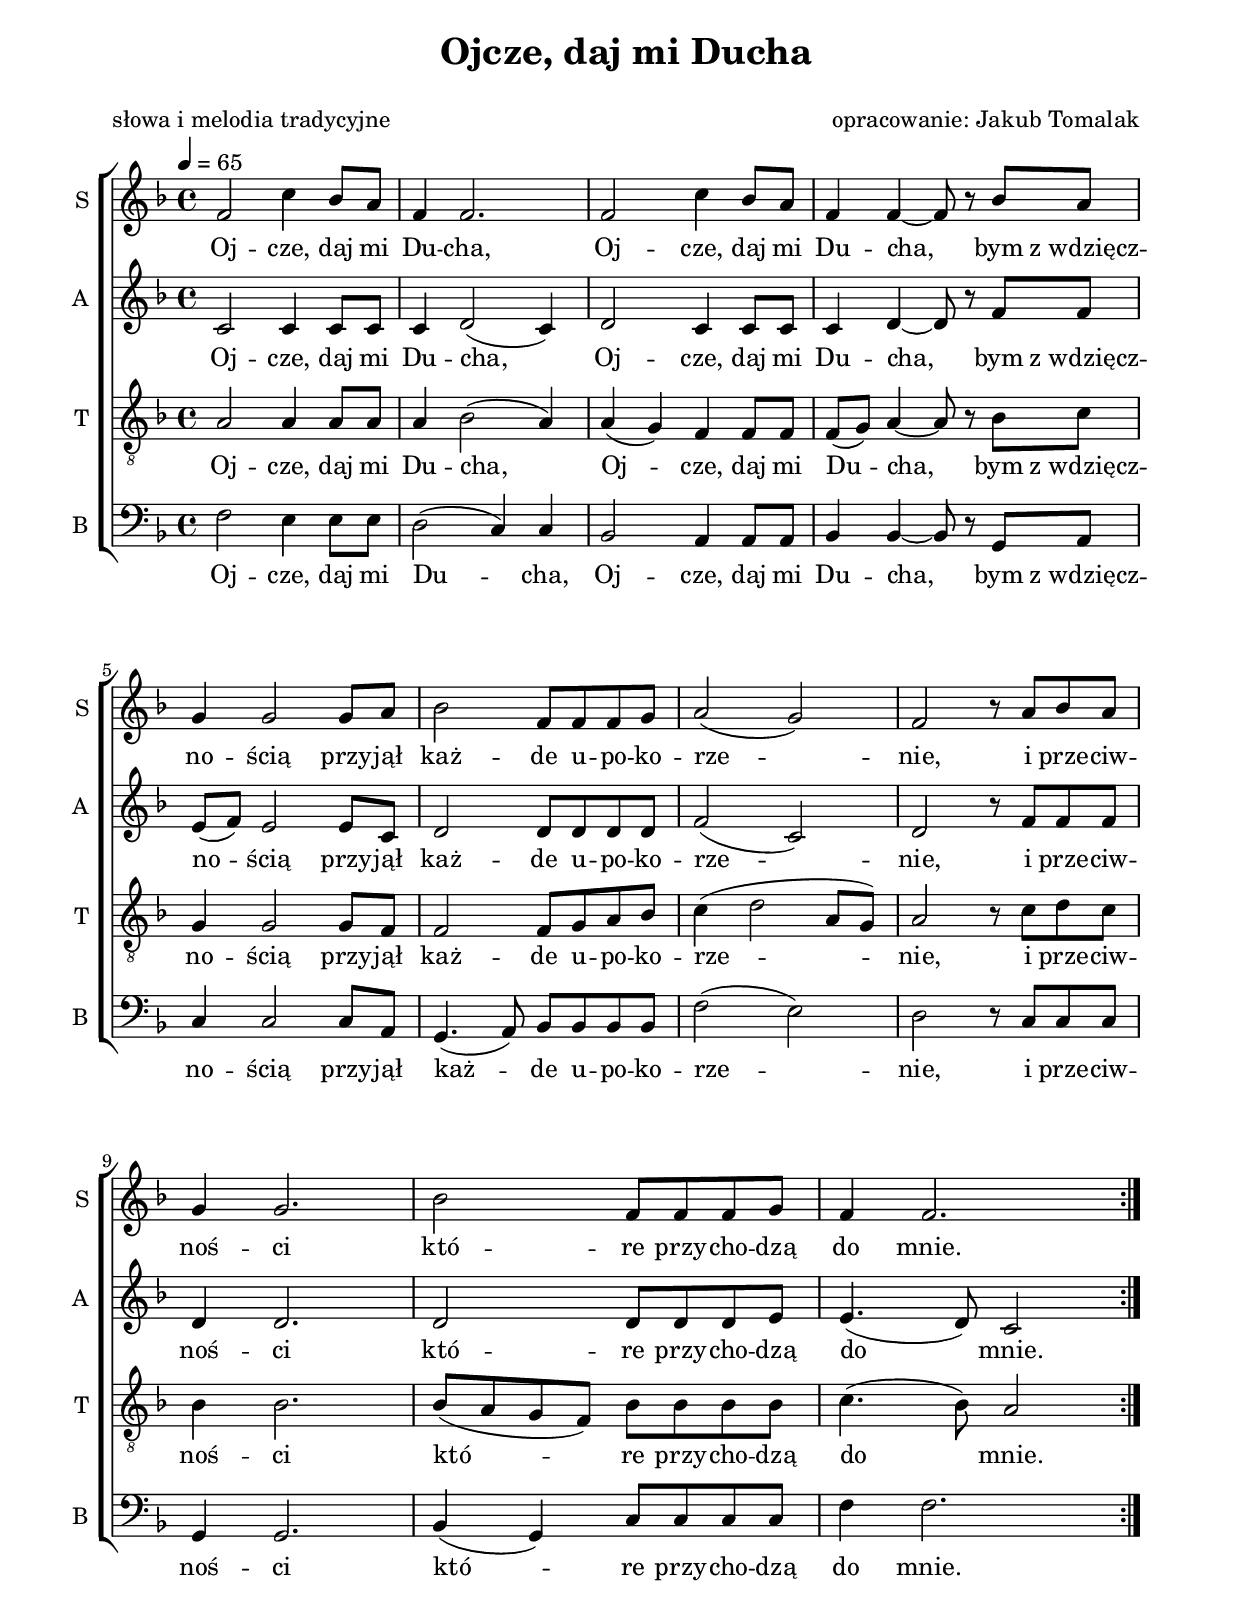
\version "2.17.3"
#(set-global-staff-size 20)

\header {
  title = \markup \column {
    "Ojcze, daj mi Ducha" " "
  }
  composer = "opracowanie: Jakub Tomalak"
  poet = "słowa i melodia tradycyjne"
}

\paper {
  system-count = 3
  left-margin = 19 \mm
  right-margin = 17 \mm
  ragged-last-bottom = ##f
  top-markup-spacing #'basic-distance = 6
  last-bottom-spacing #'basic-distance = 11
}
%--------------------------------MELODY--------------------------------
sopranomelody = \relative f' {
  \dynamicUp
  \key f \major
  \time 4/4
  \tempo 4=65
  f2 c'4 bes8 a
  f4 f2.
  f2 c'4 bes8 a
  f4 f4~ f8 r bes8 a
  g4 g2 g8 a
  bes2 f8 f f g
  a2( g)
  f2 r8 a bes a
  g4 g2.
  bes2 f8 f f g
  f4 f2.
  \bar ":|"
}
altomelody = \relative f' {
  \dynamicUp
  \key f \major
  \time 4/4
  \tempo 4=65
  c2 c4 c8 c
  c4 d2( c4)
  d2 c4 c8 c
  c4 d4~ d8 r f f
  e( f) e2 e8 c
  d2 d8 d d d
  f2( c)
  d2 r8 f8 f f
  d4 d2.
  d2 d8 d d e
  e4.( d8) c2
  \bar ":|"
}
tenormelody = \relative f {
  \dynamicUp
  \key f \major
  \time 4/4
  \tempo 4=65
  a2 a4 a8 a
  a4 bes2( a4)
  a4( g) f f8 f
  f( g) a4~ a8 r bes8 c
  g4 g2 g8 f
  f2 f8 g a bes
  c4( d2 a8 g)
  a2 r8 c d c
  bes4 bes2.
  bes8( a g f) bes bes bes bes
  c4.( bes8) a2
  \bar ":|"
}
bassmelody = \relative f {
  \dynamicUp
  \key f \major
  \time 4/4
  \tempo 4=65
  f2 e4 e8 e
  d2( c4) c
  bes2 a4 a8 a
  bes4 bes~ bes8 r8 g a
  c4 c2 c8 a8
  g4.( a8) bes8 bes bes bes
  f'2( e)
  d2 r8 c8 c c
  g4 g2.
  bes4( g) c8 c c c
  f4 f2.
  \bar ":|"
}
akordy = \chordmode {
}
%--------------------------------LYRICS--------------------------------
text = \lyricmode {
  Oj -- cze, daj mi Du -- cha,
  Oj -- cze, daj mi Du -- cha,
  bym z_wdzięcz -- no -- ścią
  przy -- jął każ -- de u -- po -- ko -- rze -- nie,
  i prze -- ciw -- noś -- ci
  któ -- re przy -- cho -- dzą do mnie.
}

%--------------------------------ALL-FILE VARIABLE--------------------------------

\score {
  \new ChoirStaff <<
    \new Staff = soprano {
      \set Staff.instrumentName = "S "
      \set Staff.shortInstrumentName = "S "
      \clef treble
      \new Voice = soprano {
        \sopranomelody
      }
    }
    \new Lyrics = sopranolyrics \lyricsto soprano \text

    \new Staff = alto {
      \set Staff.instrumentName = "A "
      \set Staff.shortInstrumentName = "A "
      \clef treble
      \new Voice = alto {
        \altomelody
      }
    }
    \new Lyrics = altolyrics \lyricsto alto \text

    \new Staff = tenor {
      \set Staff.instrumentName = "T "
      \set Staff.shortInstrumentName = "T "
      \clef "treble_8"
      \new Voice = tenor {
        \tenormelody
      }
    }
    \new Lyrics = tenorlyrics \lyricsto tenor \text

    \new Staff = bass {
      \set Staff.instrumentName = "B "
      \set Staff.shortInstrumentName = "B "
      \clef bass
      \new Voice = bass {
        \bassmelody
      }
    }
    \new Lyrics = basslyrics \lyricsto bass \text
  >>
  \layout {
    indent = 0
  }
}
